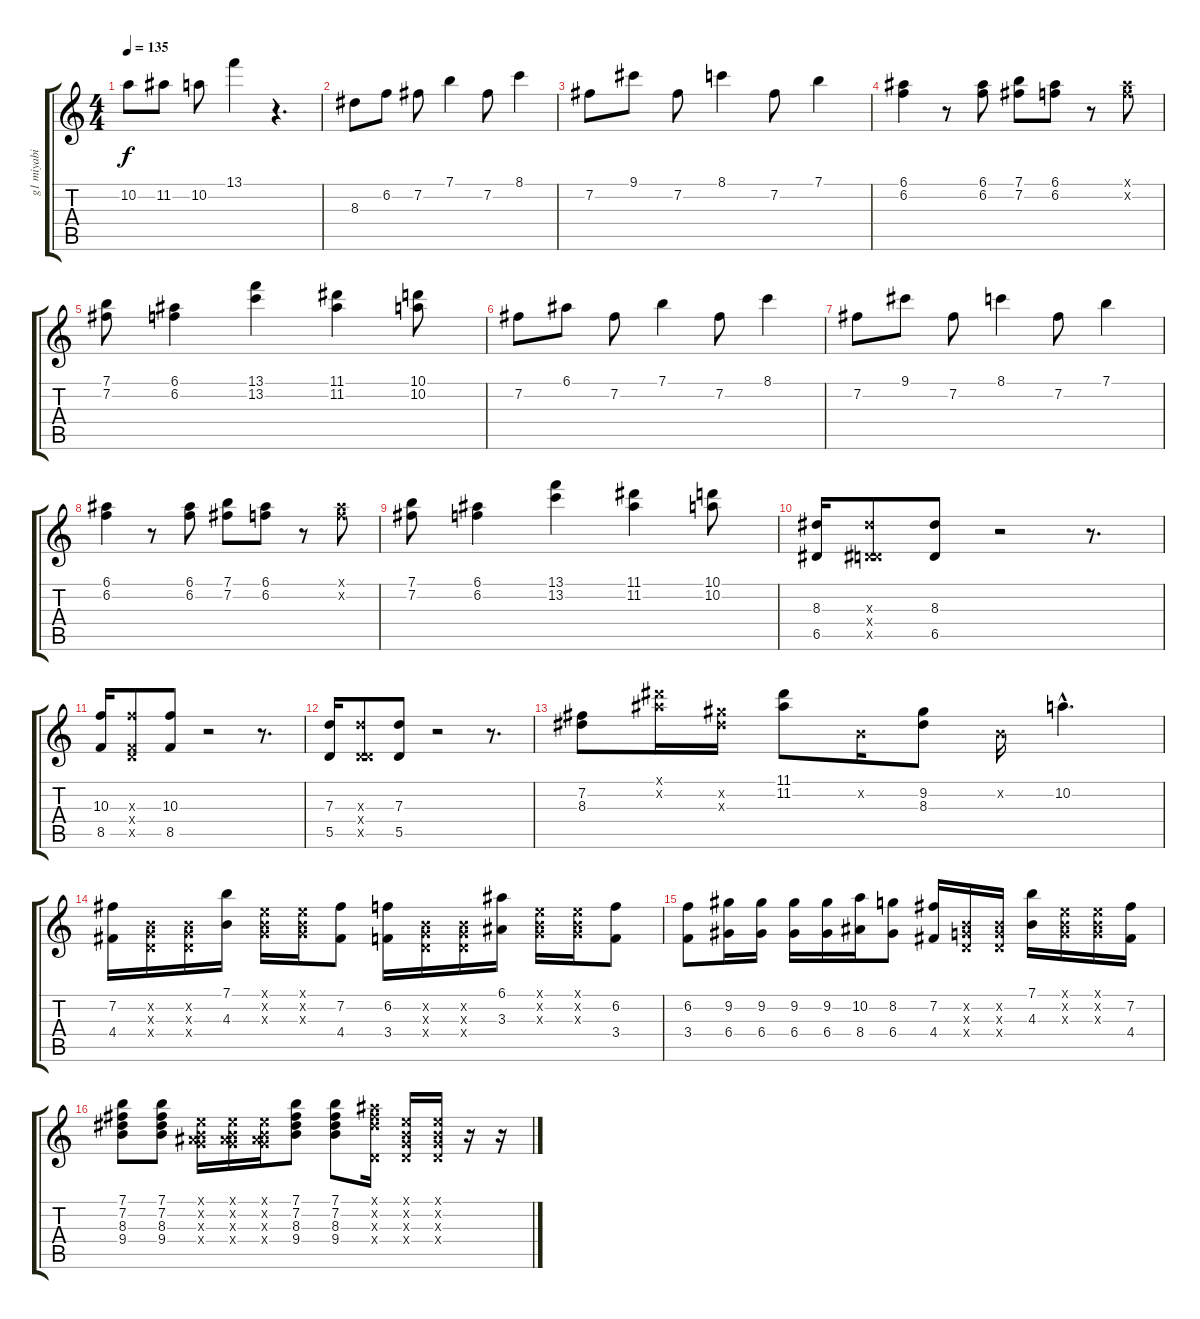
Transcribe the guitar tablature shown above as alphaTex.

\track ("g1 miyabi" "g1 miyabi") {instrument distortionguitar}
\staff {score tabs}
\tuning (E4 B3 G3 D3 A2 E2) {hide}
\ts (4 4)
\tempo 135
\clef g2
\ks c
10.2.8{dy f} 11.2.8 10.2.8 13.1.4 r.4{d} |
8.3.8 6.2.8 7.2.8 7.1.4 7.2.8 8.1.4 |
7.2.8 9.1.8 7.2.8 8.1.4 7.2.8 7.1.4 |
(6.1 6.2).4 r.8 (6.1 6.2).8 (7.1 7.2).8 (6.1 6.2).8 r.8 (6.1{x} 6.2{x}).8 |
(7.1 7.2).8 (6.1 6.2).4 (13.1 13.2).4 (11.1 11.2).4 (10.1 10.2).8 |
7.2.8 6.1.8 7.2.8 7.1.4 7.2.8 8.1.4 |
7.2.8 9.1.8 7.2.8 8.1.4 7.2.8 7.1.4 |
(6.1 6.2).4 r.8 (6.1 6.2).8 (7.1 7.2).8 (6.1 6.2).8 r.8 (6.1{x} 6.2{x}).8 |
(7.1 7.2).8 (6.1 6.2).4 (13.1 13.2).4 (11.1 11.2).4 (10.1 10.2).8 |
(8.3 6.5).16 (8.3{x} 0.4{x} 6.5{x}).8 (8.3 6.5).8 r.2 r.8{d} |
(10.3 8.5).16 (10.3{x} 0.4{x} 8.5{x}).8 (10.3 8.5).8 r.2 r.8{d} |
(7.3 5.5).16 (7.3{x} 0.4{x} 5.5{x}).8 (7.3 5.5).8 r.2 r.8{d} |
(7.2 8.3).8 (11.1{x} 11.2{x}).16 (9.2{x} 8.3{x}).16 (11.1 11.2).8 0.2{x}.16 (9.2 8.3).8 0.2{x}.16 10.2{hac}.4{d} |
(7.2 4.4).16 (0.2{x} 0.3{x} 0.4{x}).16 (0.2{x} 0.3{x} 0.4{x}).16 (7.1 4.3).16 (0.1{x} 0.2{x} 0.3{x}).16 (0.1{x} 0.2{x} 0.3{x}).16 (7.2 4.4).8 (6.2 3.4).16 (0.2{x} 0.3{x} 0.4{x}).16 (0.2{x} 0.3{x} 0.4{x}).16 (6.1 3.3).16 (0.1{x} 0.2{x} 0.3{x}).16 (0.1{x} 0.2{x} 0.3{x}).16 (6.2 3.4).8 |
(6.2 3.4).8 (9.2 6.4).16 (9.2 6.4).16 (9.2 6.4).16 (9.2 6.4).16 (10.2 8.4).16 (8.2 6.4).8 (7.2 4.4).16 (0.2{x} 0.3{x} 0.4{x}).16 (0.2{x} 0.3{x} 0.4{x}).16 (7.1 4.3).16 (0.1{x} 0.2{x} 0.3{x}).16 (0.1{x} 0.2{x} 0.3{x}).16 (7.2 4.4).16 |
(7.1 7.2 8.3 9.4).8 (7.1 7.2 8.3 9.4).8 (0.1{x} 0.2{x} 0.3{x} 8.4{x}).16 (0.1{x} 0.2{x} 0.3{x} 8.4{x}).16 (0.1{x} 0.2{x} 0.3{x} 8.4{x}).16 (7.1 7.2 8.3 9.4).8 (7.1 7.2 8.3 9.4).8 (6.1{x} 7.2{x} 8.3{x} 0.4{x}).16 (0.1{x} 0.2{x} 0.3{x} 0.4{x}).16 (0.1{x} 0.2{x} 0.3{x} 0.4{x}).16 r.16 r.16
